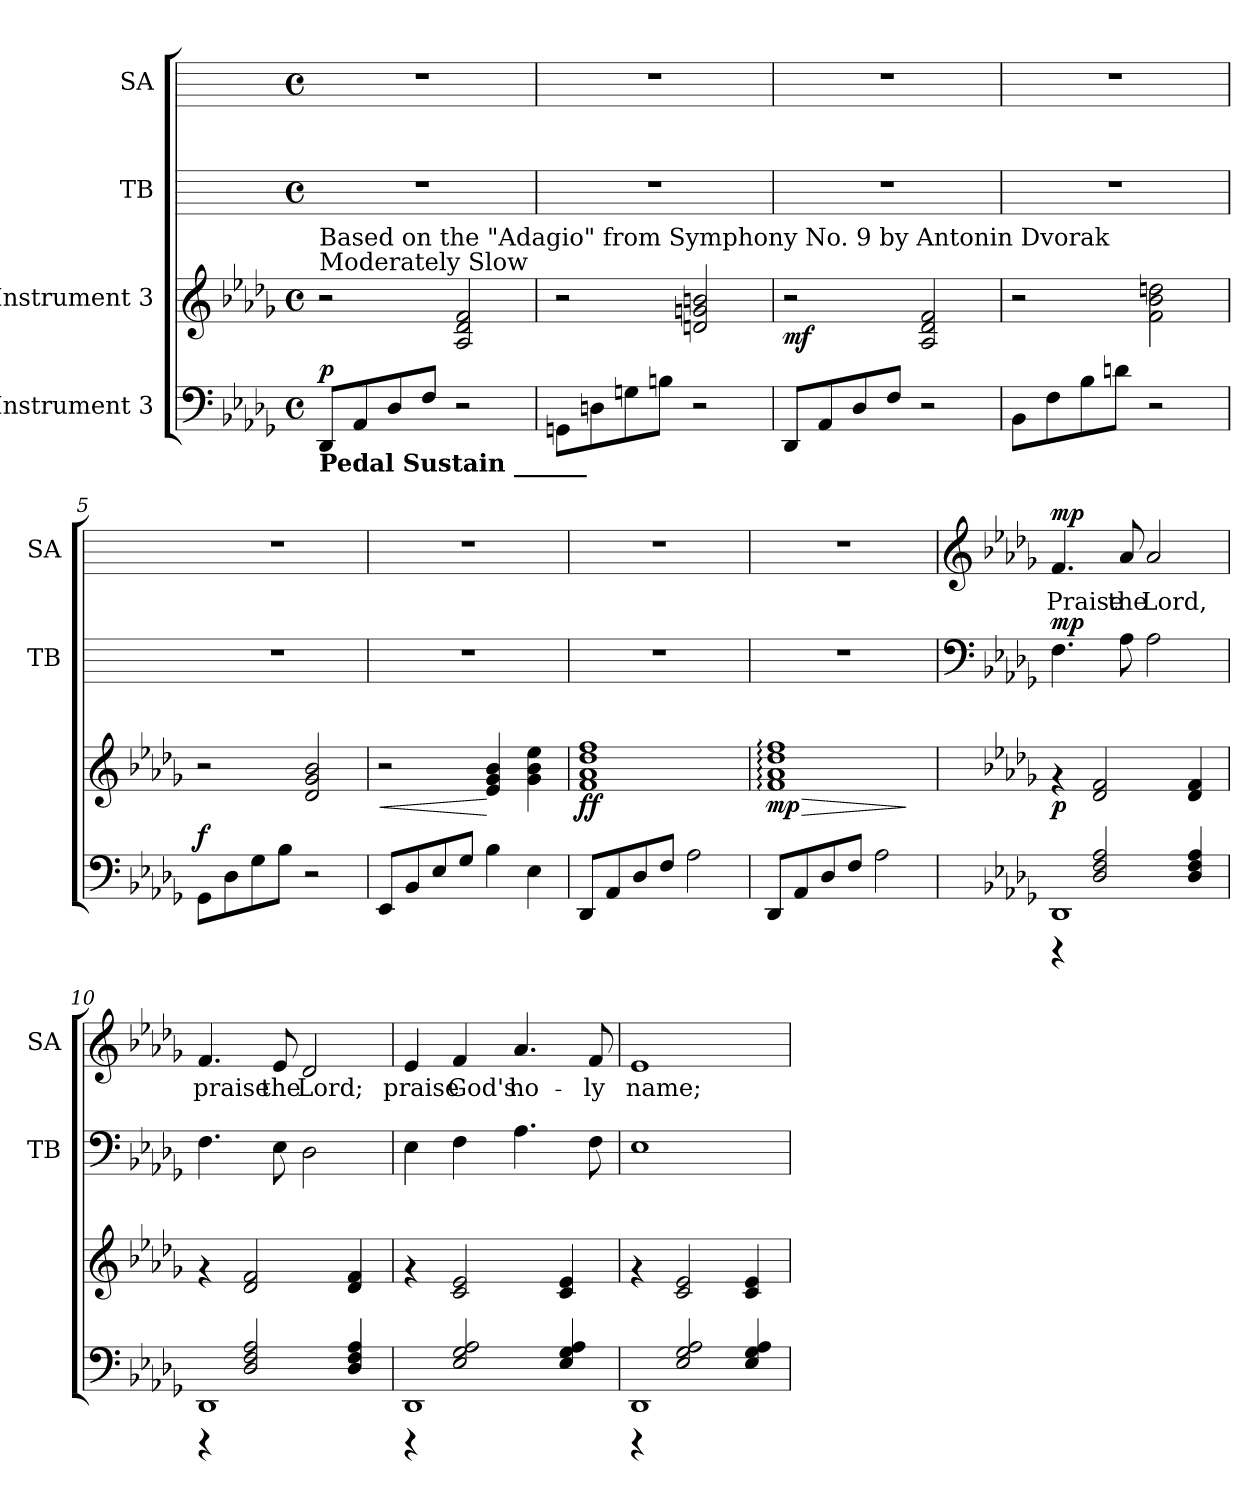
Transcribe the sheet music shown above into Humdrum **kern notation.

**kern	**dynam	**kern	**dynam	**kern	**dynam	**kern	**text	**dynam
*part4	*part4	*part3	*part3	*part2	*part2	*part1	*part1	*part1
*staff4	*staff4	*staff3	*staff3	*staff2	*staff2	*staff1	*staff1	*staff1
*I"Instrument 3	*	*I"Instrument 3	*	*I"TB	*	*I"SA	*	*
*	*	*	*	*I'TB	*	*I'SA	*	*
!!LO:PB:g=z
*stria5	*	*stria5	*	*stria5	*	*stria5	*	*
*clefF4	*	*clefG2	*	*	*	*	*	*
*k[b-e-a-d-g-]	*	*k[b-e-a-d-g-]	*	*k[]	*	*k[]	*	*
*D-:	*	*D-:	*	*C:	*	*C:	*	*
*M4/4	*	*M4/4	*	*M4/4	*	*M4/4	*	*
*met(c)	*	*met(c)	*	*met(c)	*	*met(c)	*	*
=1	=1	=1	=1	=1	=1	=1	=1	=1
!	!	!LO:TX:a:t=Moderately Slow	!	!	!	!	!	!
!	!	!LO:TX:a:t=Based on the "Adagio" from Symphony No. 9 by Antonin Dvorak	!	!	!	!	!	!
!LO:TX:b:B:t=Pedal Sustain ______	!	!	!	!	!	!	!	!
!	!LO:DY:a	!	!	!	!	!	!	!
8DD-/L	p	2r	.	1r	.	1r	.	.
8AA-/	.	.	.	.	.	.	.	.
8D-/	.	.	.	.	.	.	.	.
8F/J	.	.	.	.	.	.	.	.
2r	.	2f/ 2d-/ 2A-/	.	.	.	.	.	.
=2	=2	=2	=2	=2	=2	=2	=2	=2
8GGn\L	.	2r	.	1r	.	1r	.	.
8Dn\	.	.	.	.	.	.	.	.
8Gn\	.	.	.	.	.	.	.	.
8Bn\J	.	.	.	.	.	.	.	.
2r	.	2bn/ 2gn/ 2dn/	.	.	.	.	.	.
=3	=3	=3	=3	=3	=3	=3	=3	=3
!	!	!	!LO:DY:b	!	!	!	!	!
8DD-/L	.	2r	mf	1r	.	1r	.	.
8AA-/	.	.	.	.	.	.	.	.
8D-/	.	.	.	.	.	.	.	.
8F/J	.	.	.	.	.	.	.	.
2r	.	2d-/ 2A-/ 2f/	.	.	.	.	.	.
=4	=4	=4	=4	=4	=4	=4	=4	=4
8BB-\L	.	2r	.	1r	.	1r	.	.
8F\	.	.	.	.	.	.	.	.
8B-\	.	.	.	.	.	.	.	.
8dn\J	.	.	.	.	.	.	.	.
2r	.	2ddn\ 2f\ 2b-\	.	.	.	.	.	.
!!LO:LB:g=z
=5	=5	=5	=5	=5	=5	=5	=5	=5
!	!LO:DY:a	!	!	!	!	!	!	!
8GG-\L	f	2r	.	1r	.	1r	.	.
8D-\	.	.	.	.	.	.	.	.
8G-\	.	.	.	.	.	.	.	.
8B-\J	.	.	.	.	.	.	.	.
2r	.	2b-/ 2g-/ 2d-/	.	.	.	.	.	.
=6	=6	=6	=6	=6	=6	=6	=6	=6
!	!	!	!LO:HP:b	!	!	!	!	!
8EE-/L	.	2r	<	1r	.	1r	.	.
8BB-/	.	.	.	.	.	.	.	.
8E-/	.	.	.	.	.	.	.	.
8G-/J	.	.	.	.	.	.	.	.
4B-\	.	4g-/ 4e-/ 4b-/	[	.	.	.	.	.
4E-\	.	4ee-\ 4b-\ 4g-\	.	.	.	.	.	.
=7	=7	=7	=7	=7	=7	=7	=7	=7
!	!	!	!LO:DY:b	!	!	!	!	!
8DD-/L	.	1dd- 1a- 1f 1ff	ff	1r	.	1r	.	.
8AA-/	.	.	.	.	.	.	.	.
8D-/	.	.	.	.	.	.	.	.
8F/J	.	.	.	.	.	.	.	.
2A-\	.	.	.	.	.	.	.	.
=8	=8	=8	=8	=8	=8	=8	=8	=8
!	!	!	!LO:HP:b	!	!	!	!	!
!	!	!	!LO:DY:n=1:b	!	!	!	!	!
8DD-/L	.	1ff: 1dd-: 1a-: 1f:	> mp	1r	.	1r	.	.
8AA-/	.	.	.	.	.	.	.	.
8D-/	.	.	.	.	.	.	.	.
8F/J	.	.	.	.	.	.	.	.
2A-\	.	.	.	.	.	.	.	.
.	.	.	]	.	.	.	.	.
!!LO:LB:g=z
=9	=9	=9	=9	=9	=9	=9	=9	=9
*	*	*	*	*clefF4	*	*clefG2	*	*
*	*	*	*	*k[b-e-a-d-g-]	*	*k[b-e-a-d-g-]	*	*
*	*	*	*	*D-:	*	*D-:	*	*
*^	*	*	*	*	*	*	*	*
!	!	!	!	!LO:DY:b	!	!LO:DY:a	!	!LO:LY:b:cj	!LO:DY:a
4rCCC	1DD-	.	4rf	p	4.F\	mp	4.f/	Praise	mp
2A-/ 2F/ 2D-/	.	.	2d-/ 2f/	.	.	.	.	.	.
!	!	!	!	!	!	!	!	!LO:LY:b:cj	!
.	.	.	.	.	8A-\	.	8a-/	the	.
!	!	!	!	!	!	!	!	!LO:LY:b:cj	!
.	.	.	.	.	2A-\	.	2a-/	Lord,	.
4A-/ 4F/ 4D-/	.	.	4d-/ 4f/	.	.	.	.	.	.
=10	=10	=10	=10	=10	=10	=10	=10	=10	=10
!	!	!	!	!	!	!	!	!LO:LY:b:cj	!
4rCCC	1DD-	.	4rf	.	4.F\	.	4.f/	praise	.
2A-/ 2F/ 2D-/	.	.	2d-/ 2f/	.	.	.	.	.	.
!	!	!	!	!	!	!	!	!LO:LY:b:cj	!
.	.	.	.	.	8E-\	.	8e-/	the	.
!	!	!	!	!	!	!	!	!LO:LY:b:cj	!
.	.	.	.	.	2D-\	.	2d-/	Lord;	.
4A-/ 4D-/ 4F/	.	.	4f/ 4d-/	.	.	.	.	.	.
=11	=11	=11	=11	=11	=11	=11	=11	=11	=11
!	!	!	!	!	!	!	!	!LO:LY:b:cj	!
4rCCC	1DD-	.	4rf	.	4E-\	.	4e-/	praise	.
!	!	!	!	!	!	!	!	!LO:LY:b:cj	!
2G-/ 2E-/ 2A-/	.	.	2e-/ 2c/	.	4F\	.	4f/	God's	.
!	!	!	!	!	!	!	!	!LO:LY:b:cj	!
.	.	.	.	.	4.A-\	.	4.a-/	ho-	.
4G-/ 4E-/ 4A-/	.	.	4c/ 4e-/	.	.	.	.	.	.
!	!	!	!	!	!	!	!	!LO:LY:b:cj	!
.	.	.	.	.	8F\	.	8f/	-ly	.
=12	=12	=12	=12	=12	=12	=12	=12	=12	=12
!	!	!	!	!	!	!	!	!LO:LY:b:cj	!
4rCCC	1DD-	.	4rf	.	1E-	.	1e-	name;	.
2G-/ 2E-/ 2A-/	.	.	2c/ 2e-/	.	.	.	.	.	.
4G-/ 4E-/ 4A-/	.	.	4e-/ 4c/	.	.	.	.	.	.
*v	*v	*	*	*	*	*	*	*	*
=	=	=	=	=	=	=	=	=
*-	*-	*-	*-	*-	*-	*-	*-	*-
